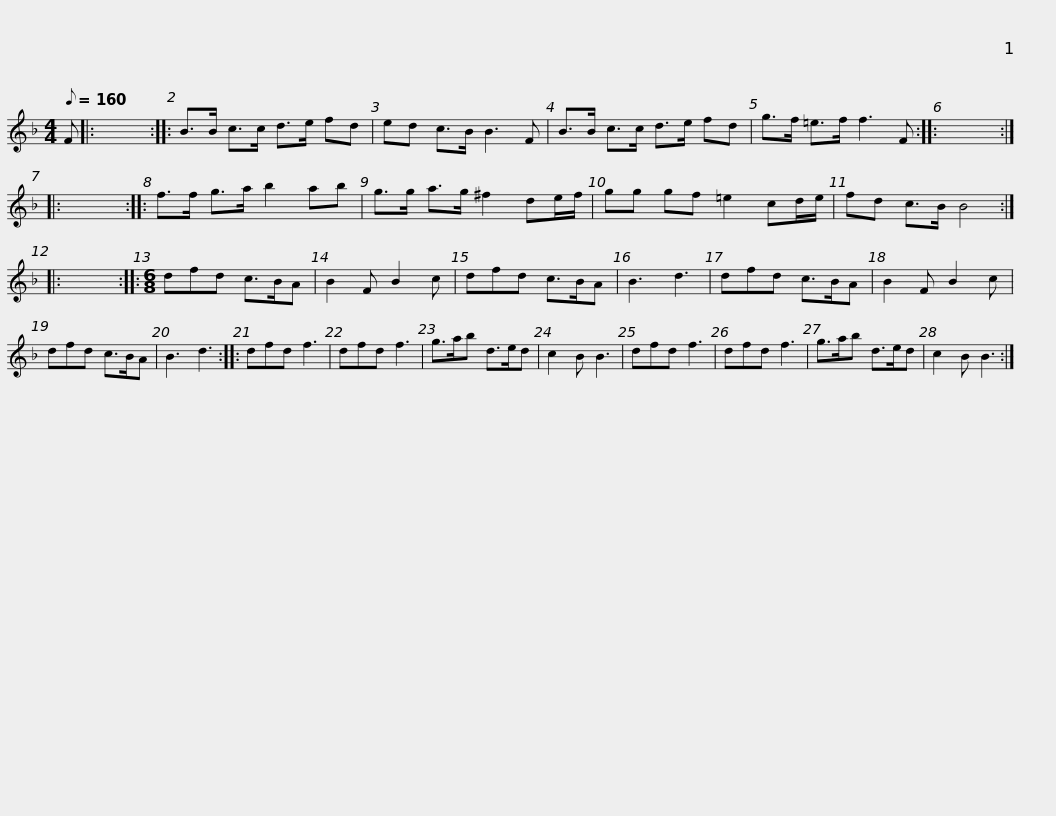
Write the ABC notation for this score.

X:1
L:1/8
Q:1/8=160
M:4/4
I:linebreak $
K:Dmin
V:1 treble
V:1
 F |: x8 :: B>B c>c d>e fd | ed c>B B3 F | B>B c>c d>e fd | %5
 g>f =e>f f3 F :: x8 ::$ x8 :: f>f g>a b2 ab | g>g a>g ^f2 de/f/ | %10
 gg gf =e2 cd/e/ | fd c>B B4 :: x8 ::$[M:6/8] dfd c>BA | B2 F B2 c | %15
 dfd c>BA | B3 d3 | dfd c>BA | B2 F B2 c | dfd c>BA | %20
 B3 d3 ::$ dfd f3 | dfd f3 | g>ab d>ed | c2 B B3 | %25
 dfd f3 | dfd f3 | g>ab d>ed | c2 B B3 :| %29
